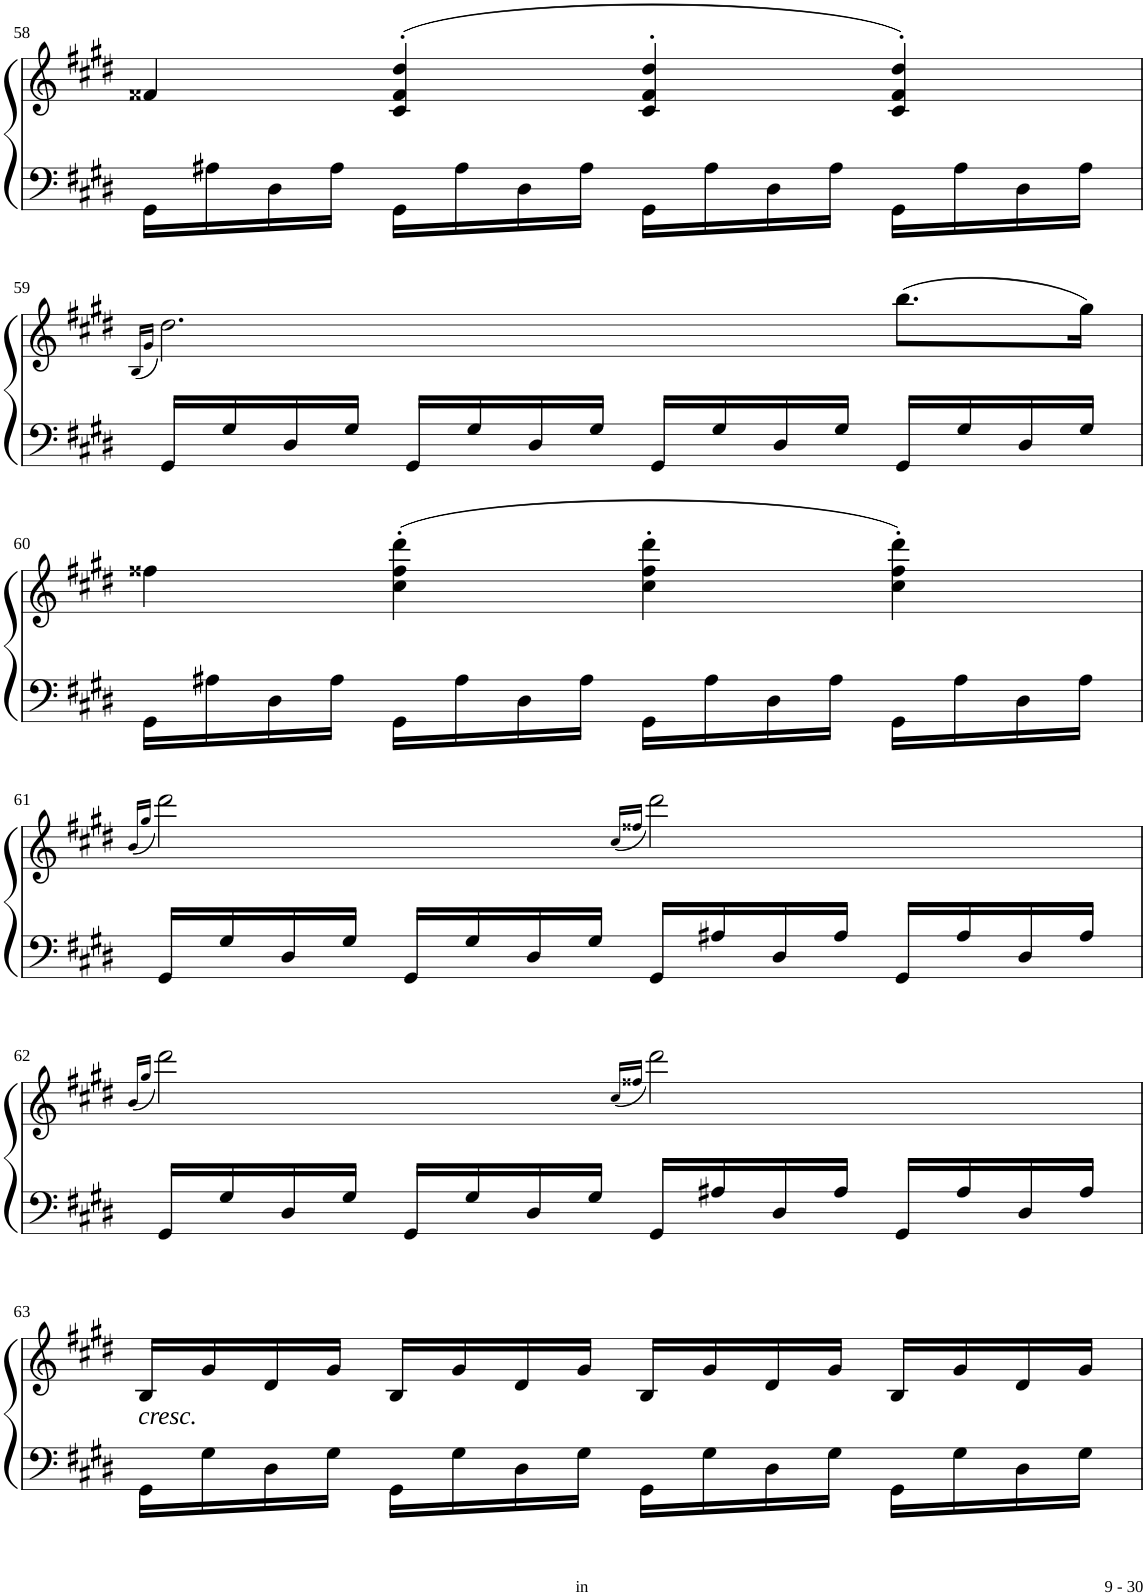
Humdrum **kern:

**kern	**kern
*part1	*part1
*staff2	*staff1
*I"Piano	*
*I'Pno	*
!!LO:PB:g=z
*clefF4	*clefG2
*k[f#c#g#d#]	*k[f#c#g#d#]
*M4/4	*M4/4
*met(c)	*met(c)
=58	=58
16GG#\LL	4f##X/
16A#X\	.
16D#\	.
16A#\JJ	.
16GG#\LL	(>4c#/'> 4f##/'> 4dd#/'>
16A#\	.
16D#\	.
16A#\JJ	.
16GG#\LL	4c#/'> 4f##/'> 4dd#/'>
16A#\	.
16D#\	.
16A#\JJ	.
16GG#\LL	4c#/'> 4f##/'> 4dd#/'>)
16A#\	.
16D#\	.
16A#\JJ	.
!!LO:LB:g=z
=59	=59
.	(16qB/LL
.	16qg#/JJ
16GG#/LL	2.dd#\)
16G#/	.
16D#/	.
16G#/JJ	.
16GG#/LL	.
16G#/	.
16D#/	.
16G#/JJ	.
16GG#/LL	.
16G#/	.
16D#/	.
16G#/JJ	.
16GG#/LL	(8.bb\L
16G#/	.
16D#/	.
16G#/JJ	16gg#\Jk)
!!LO:LB:g=z
=60	=60
16GG#\LL	4ff##X\
16A#X\	.
16D#\	.
16A#\JJ	.
16GG#\LL	(4cc#\' 4ff##\' 4ddd#\'
16A#\	.
16D#\	.
16A#\JJ	.
16GG#\LL	4cc#\' 4ff##\' 4ddd#\'
16A#\	.
16D#\	.
16A#\JJ	.
16GG#\LL	4cc#\' 4ff##\' 4ddd#\')
16A#\	.
16D#\	.
16A#\JJ	.
!!LO:LB:g=z
=61	=61
.	(16qb/LL
.	16qgg#/JJ
16GG#/LL	2ddd#\)
16G#/	.
16D#/	.
16G#/JJ	.
16GG#/LL	.
16G#/	.
16D#/	.
16G#/JJ	.
.	(16qcc#/LL
.	16qff##X/JJ
16GG#/LL	2ddd#\)
16A#X/	.
16D#/	.
16A#/JJ	.
16GG#/LL	.
16A#/	.
16D#/	.
16A#/JJ	.
!!LO:LB:g=z
=62	=62
.	(16qb/LL
.	16qgg#/JJ
16GG#/LL	2ddd#\)
16G#/	.
16D#/	.
16G#/JJ	.
16GG#/LL	.
16G#/	.
16D#/	.
16G#/JJ	.
.	(16qcc#/LL
.	16qff##X/JJ
16GG#/LL	2ddd#\)
16A#X/	.
16D#/	.
16A#/JJ	.
16GG#/LL	.
16A#/	.
16D#/	.
16A#/JJ	.
!!LO:LB:g=z
=63	=63
!	!LO:TX:b:i:t=cresc.
16GG#\LL	16B/LL
16G#\	16g#/
16D#\	16d#/
16G#\JJ	16g#/JJ
16GG#\LL	16B/LL
16G#\	16g#/
16D#\	16d#/
16G#\JJ	16g#/JJ
16GG#\LL	16B/LL
16G#\	16g#/
16D#\	16d#/
16G#\JJ	16g#/JJ
16GG#\LL	16B/LL
16G#\	16g#/
16D#\	16d#/
16G#\JJ	16g#/JJ
=	=
*-	*-
